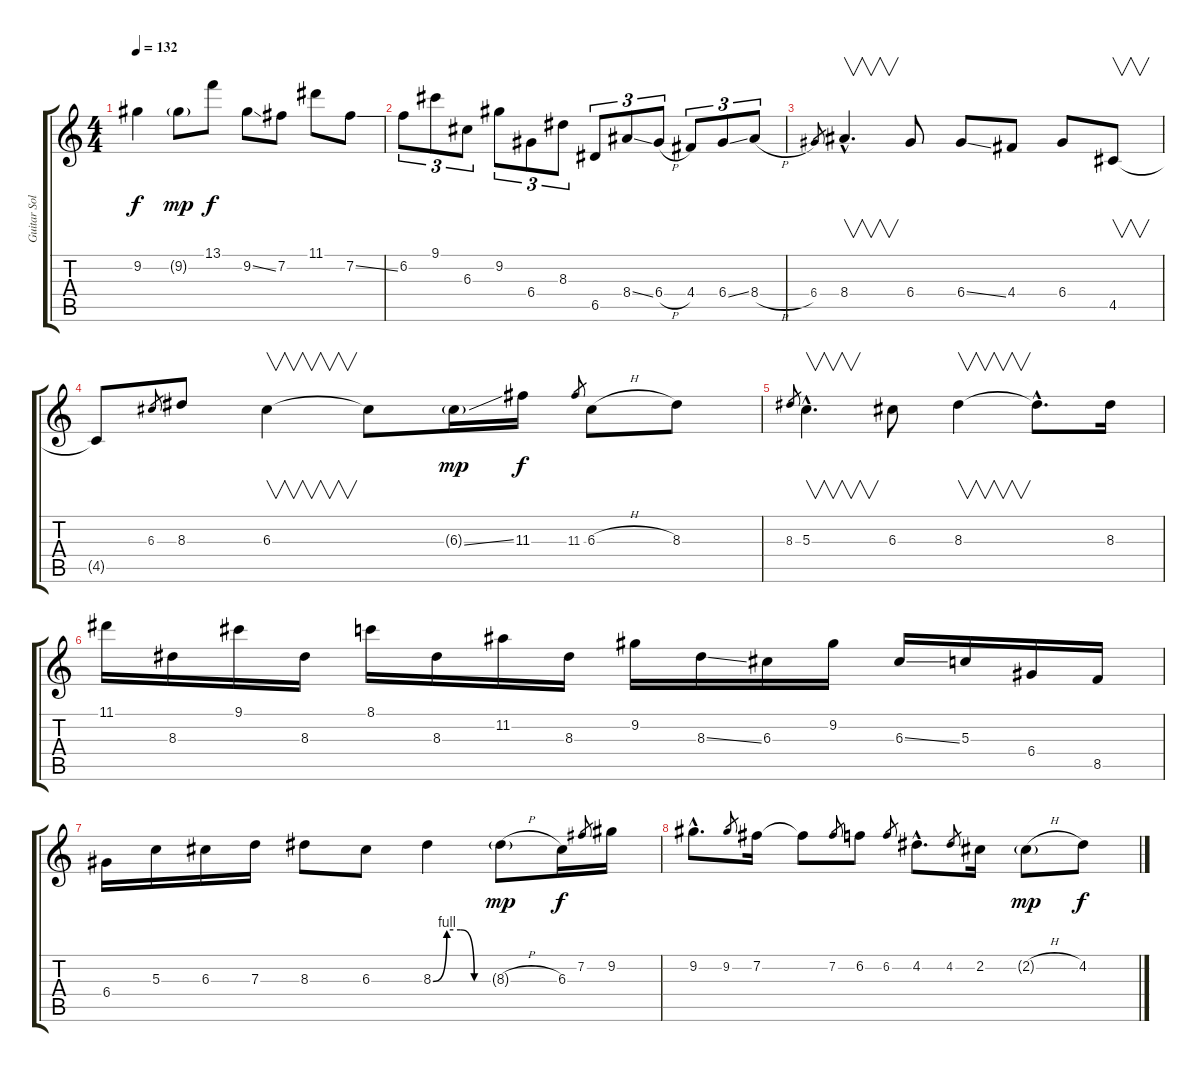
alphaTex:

\track ("Guitar Solo" "Guitar Sol") {instrument overdrivenguitar}
\staff {score tabs}
\tuning (E4 B3 G3 D3 A2 E2) {hide}
\ts (4 4)
\tempo 132
\clef g2
\ks c
9.2.4{dy f} 9.2{g}.8{dy mp} 13.1.8{dy f} 9.2{ss}.8 7.2.8 11.1.8 7.2{ss}.8 |
6.2.8{tu (3 2)} 9.1.8{tu (3 2)} 6.3.8{tu (3 2)} 9.2.8{tu (3 2)} 6.4.8{tu (3 2)} 8.3.8{tu (3 2)} 6.5.8{tu (3 2)} 8.4{ss}.8{tu (3 2)} 6.4{h}.8{tu (3 2)} 4.4.8{tu (3 2)} 6.4{ss}.8{tu (3 2)} 8.4{h}.8{tu (3 2)} |
6.4.8{gr} 8.4{hac}.4{v d} 6.4.8 6.4{ss}.8 4.4.8 6.4.8 4.5.8{v} |
4.5{t}.8 6.3.8{gr} 8.3.8 6.3.4{v} 6.3{t}.8 6.3{ss g}.16{dy mp} 11.3.16{dy f} 11.3.8{gr} 6.3{h}.8 8.3.8 |
8.3.8{gr} 5.3{hac}.4{v d} 6.3.8 8.3.4{v} 8.3{hac t}.8{d} 8.3.16 |
11.1.16 8.3.16 9.1.16 8.3.16 8.1.16 8.3.16 11.2.16 8.3.16 9.2.16 8.3{ss}.16 6.3.16 9.2.16 6.3{ss}.16 5.3.16 6.4.16 8.5.16 |
6.4.16 5.3.16 6.3.16 7.3.16 8.3.8 6.3.8 8.3{be (custom 0 0 15 4 30 4 45 0 60 0)}.4 8.3{h g}.8{dy mp} 6.3.16{dy f} 7.2.8{gr} 9.2.16 |
9.2{hac}.8{d} 9.2.8{gr} 7.2.16 7.2{t}.8 7.2.8{gr} 6.2.8 6.2.8{gr} 4.2{hac}.8{d} 4.2.8{gr} 2.2.16 2.2{h g}.8{dy mp} 4.2.8{dy f}
